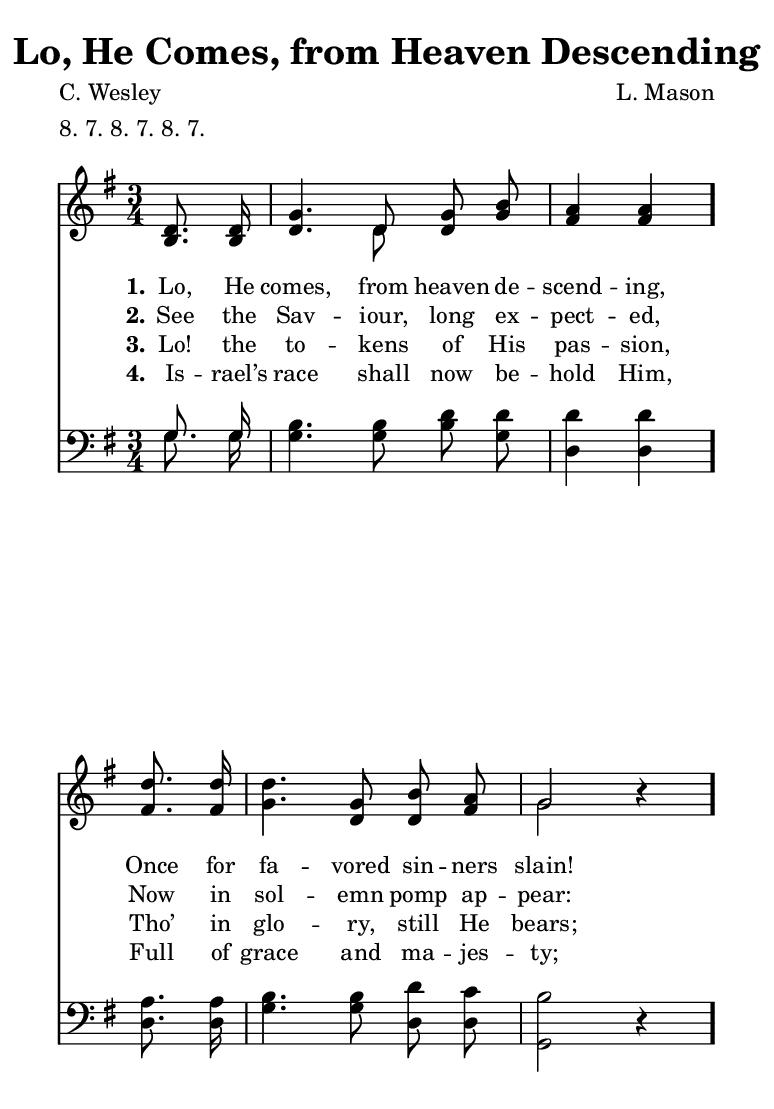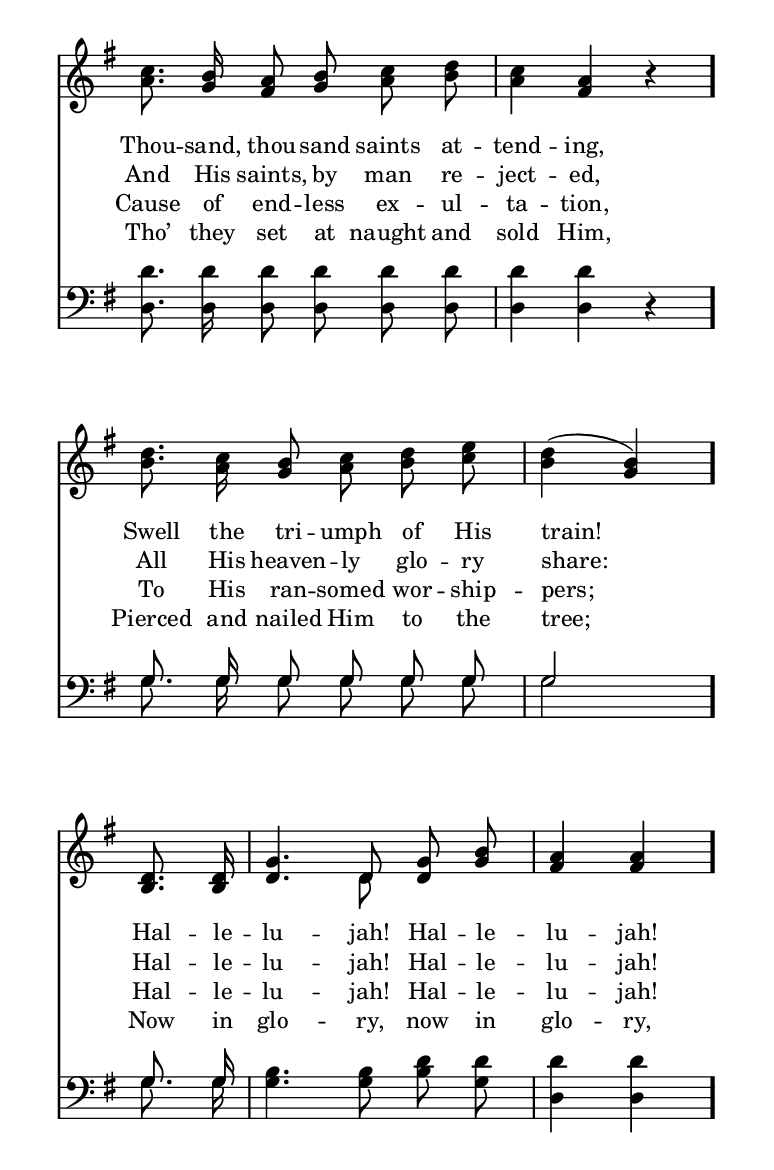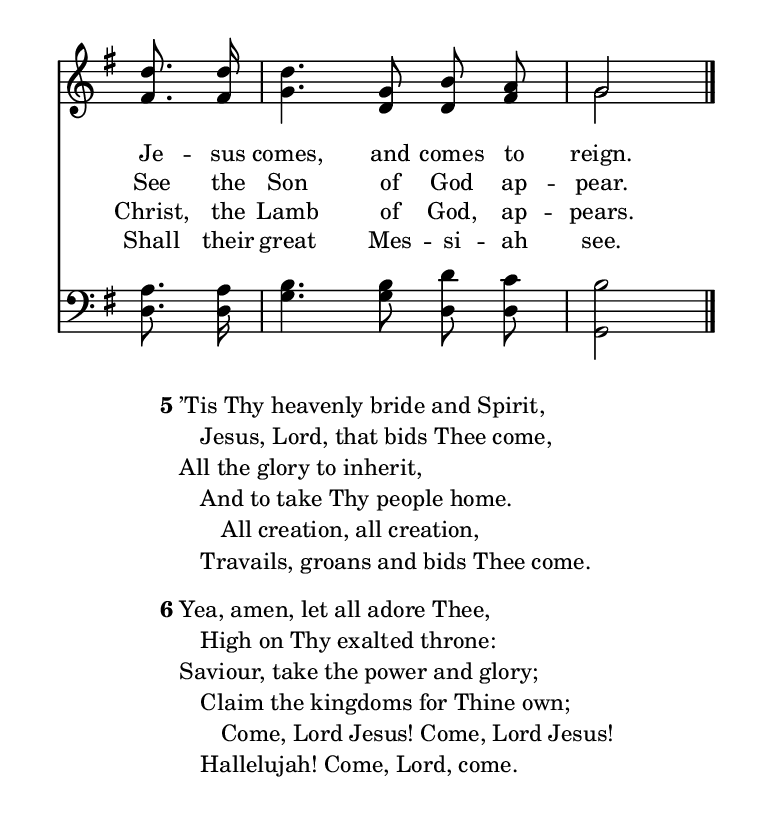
\include "common/global.ily"
\paper {
  \include "common/paper.ily"
}

\header{
  hymnnumber = "236"
  title = "Lo, He Comes, from Heaven Descending"
  tunename = "Harwell"
  meter = "8. 7. 8. 7. 8. 7." % original has 8. 7. 8. 7. 4. 7
  poet = "C. Wesley"
  composer = "L. Mason"
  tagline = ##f
}

global = {
  \include "common/overrides.ily"
  \override Staff.TimeSignature.style = #'numbered
  \time 3/4
  \override Score.MetronomeMark.transparent = ##t % hide all fermata changes too
  \tempo 4=80
  \key g \major
  \partial 4
  \autoBeamOff
}

patternA = { c8. c16 | c4. c8 c c | c4 c }
patternB = { c8. c16 | c4. c8 c c | c2 }
patternC = { c8. c16 c8 c c c | c4 c }
patternD = { c8. c16 c8 c c c | c2 }

notesSoprano = {
\global
\relative c' {

  d8. d16 | g4. d8 g b | a4 a
  \changePitch \patternB { d d | d g, b a | g } r4
  \changePitch \patternC { c b a b c d | c a } r4
  \changePitch \patternC { d c b c d e | d( b) }
  d,8. d16 | g4. d8 g b | a4 a
  \changePitch \patternB { d d | d g, b a | g }

  \bar "|."

}
}

notesAlto = {
\global
\relative e' {

  \changePitch \patternA { b b | d d d g | fis fis }
  \changePitch \patternB { fis fis | g d d fis | g } r4
  \changePitch \patternC { a g fis g a b | a fis } r4
  \changePitch \patternC { b a g a b c | b( g) }
  \changePitch \patternA { b, b | d d d g | fis fis }
  \changePitch \patternB { fis fis | g d d fis | g }

}
}

notesTenor = {
\global
\relative a {

  \changePitch \patternA { g g | b b d d | d d }
  \changePitch \patternB { a a | b b d c | b } r4
  \changePitch \patternC { d d d d d d | d d } r4
  \changePitch \patternD { g, g g g g g | g }
  \changePitch \patternA { g g | b b d d | d d }
  \changePitch \patternB { a a | b b d c | b }

}
}

notesBass = {
\global
\relative f {

  \changePitch \patternA { g g | g g b g | d d }
  \changePitch \patternB { d d | g g d d | g, } r4
  \changePitch \patternC { d' d d d d d | d d } r4
  \changePitch \patternD { g g g g g g | g }
  \changePitch \patternA { g g | g g b g | d d }
  \changePitch \patternB { d d | g g d d | g, }

}
}

wordsA = \lyricmode {
\set stanza = "1."

Lo, He comes, from heaven de -- scend -- ing, \bar "."
Once for fa -- vored sin -- ners slain! \bar "."
Thou -- sand, thou -- sand saints at -- tend -- ing, \bar "."
Swell the tri -- umph of His train! \bar "."
Hal -- le -- lu -- jah! Hal -- le -- lu -- jah! \bar "."
Je -- sus comes, and comes to reign. \bar "."

}

wordsB = \lyricmode {
\set stanza = "2."

See the Sav -- iour, long ex -- pect -- ed,
Now in sol -- emn pomp ap -- pear:
And His saints, by man re -- ject -- ed,
All His heaven -- ly glo -- ry share:
Hal -- le -- lu -- jah! Hal -- le -- lu -- jah!
See the Son of God ap -- pear.

}

wordsC = \lyricmode {
\set stanza = "3."

Lo! the to -- kens of His pas -- sion,
Tho’ in glo -- ry, still He bears;
Cause of end -- less ex -- ul -- ta -- tion,
To His ran -- somed wor -- ship -- pers;
Hal -- le -- lu -- jah! Hal -- le -- lu -- jah!
Christ, the Lamb of God, ap -- pears.

}

wordsD = \lyricmode {
\set stanza = "4."

Is -- rael’s race shall now be -- hold Him,
Full of grace and ma -- jes -- ty;
Tho’ they set at naught and sold Him,
Pierced and nailed Him to the tree;
Now in glo -- ry, now in glo -- ry,
Shall their great Mes -- si -- ah see.

}

wordsE = \markuplist {

\line { ’Tis Thy heavenly bride and Spirit, }
\line { { \hspace #2 } Jesus, Lord, that bids Thee come, }
\line { All the glory to inherit, }
\line { { \hspace #2 } And to take Thy people home. }
\line { { \hspace #4 } All creation, all creation, }
\line { { \hspace #2 } Travails, groans and bids Thee come. }

}

wordsF = \markuplist {

\line { Yea, amen, let all adore Thee, }
\line { { \hspace #2 } High on Thy exalted throne: }
\line { Saviour, take the power and glory; }
\line { { \hspace #2 } Claim the kingdoms for Thine own; }
\line { { \hspace #4 } Come, Lord Jesus! Come, Lord Jesus! }
\line { { \hspace #2 } Hallelujah! Come, Lord, come. }

}

\score {
  \context ChoirStaff <<
    \context Staff = upper <<
      \set Staff.autoBeaming = ##f
      \set ChoirStaff.systemStartDelimiter = #'SystemStartBar
      \set ChoirStaff.printPartCombineTexts = ##f
      \partcombine #'(2 . 11) \notesSoprano \notesAlto
      \context NullVoice = sopranos { \voiceOne << \notesSoprano >> }
      \context Lyrics = one   \lyricsto sopranos \wordsA
      \context Lyrics = two   \lyricsto sopranos \wordsB
      \context Lyrics = three \lyricsto sopranos \wordsC
      \context Lyrics = four  \lyricsto sopranos \wordsD
    >>
    \context Staff = men <<
      \set Staff.autoBeaming = ##f
      \clef bass
      \set ChoirStaff.printPartCombineTexts = ##f
      \partcombine #'(2 . 11) \notesTenor \notesBass
    >>
  >>
  \layout {
    \include "common/layout.ily"
  }
  #(cond ((ly:get-option 'eog-midi-permitted) #{ \midi{
    \include "common/midi.ily"
  } #}))
}

\markup { \fill-line { \vcenter \column {
  \vspace #1
  \line{ \bold 5 \column { \wordsE } } \combine \null \vspace #0.4
  \line{ \bold 6 \column { \wordsF } }
  \vspace #1
} } }

\version "2.19.49"  % necessary for upgrading to future LilyPond versions.

% vi:set et ts=2 sw=2 ai nocindent syntax=lilypond:
